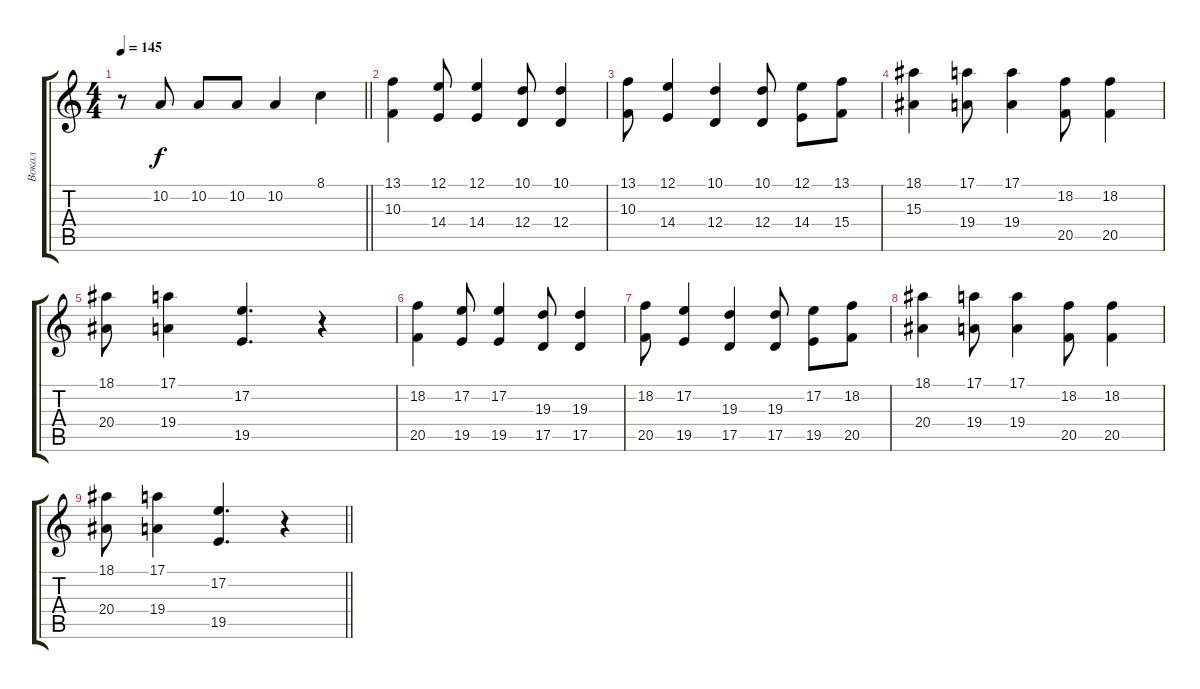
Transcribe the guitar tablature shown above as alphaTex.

\track ("Вокал" "Вокал") {instrument flute}
\staff {score tabs}
\tuning (E4 B3 G3 D3 A2 E2) {hide}
\ts (4 4)
\tempo 145
\clef g2
\barLineRight lightlight
\ks c
r.8{dy f} 10.2.8 10.2.8 10.2.8 10.2.4 8.1.4 |
(13.1 10.3).4 (12.1 14.4).8 (12.1 14.4).4 (10.1 12.4).8 (10.1 12.4).4 |
(13.1 10.3).8 (12.1 14.4).4 (10.1 12.4).4 (10.1 12.4).8 (12.1 14.4).8 (13.1 15.4).8 |
(18.1 15.3).4 (17.1 19.4).8 (17.1 19.4).4 (18.2 20.5).8 (18.2 20.5).4 |
(18.1 20.4).8 (17.1 19.4).4 (17.2 19.5).4{d} r.4 |
(18.2 20.5).4 (17.2 19.5).8 (17.2 19.5).4 (19.3 17.5).8 (19.3 17.5).4 |
(18.2 20.5).8 (17.2 19.5).4 (19.3 17.5).4 (19.3 17.5).8 (17.2 19.5).8 (18.2 20.5).8 |
(18.1 20.4).4 (17.1 19.4).8 (17.1 19.4).4 (18.2 20.5).8 (18.2 20.5).4 |
\barLineRight lightlight
(18.1 20.4).8 (17.1 19.4).4 (17.2 19.5).4{d} r.4
